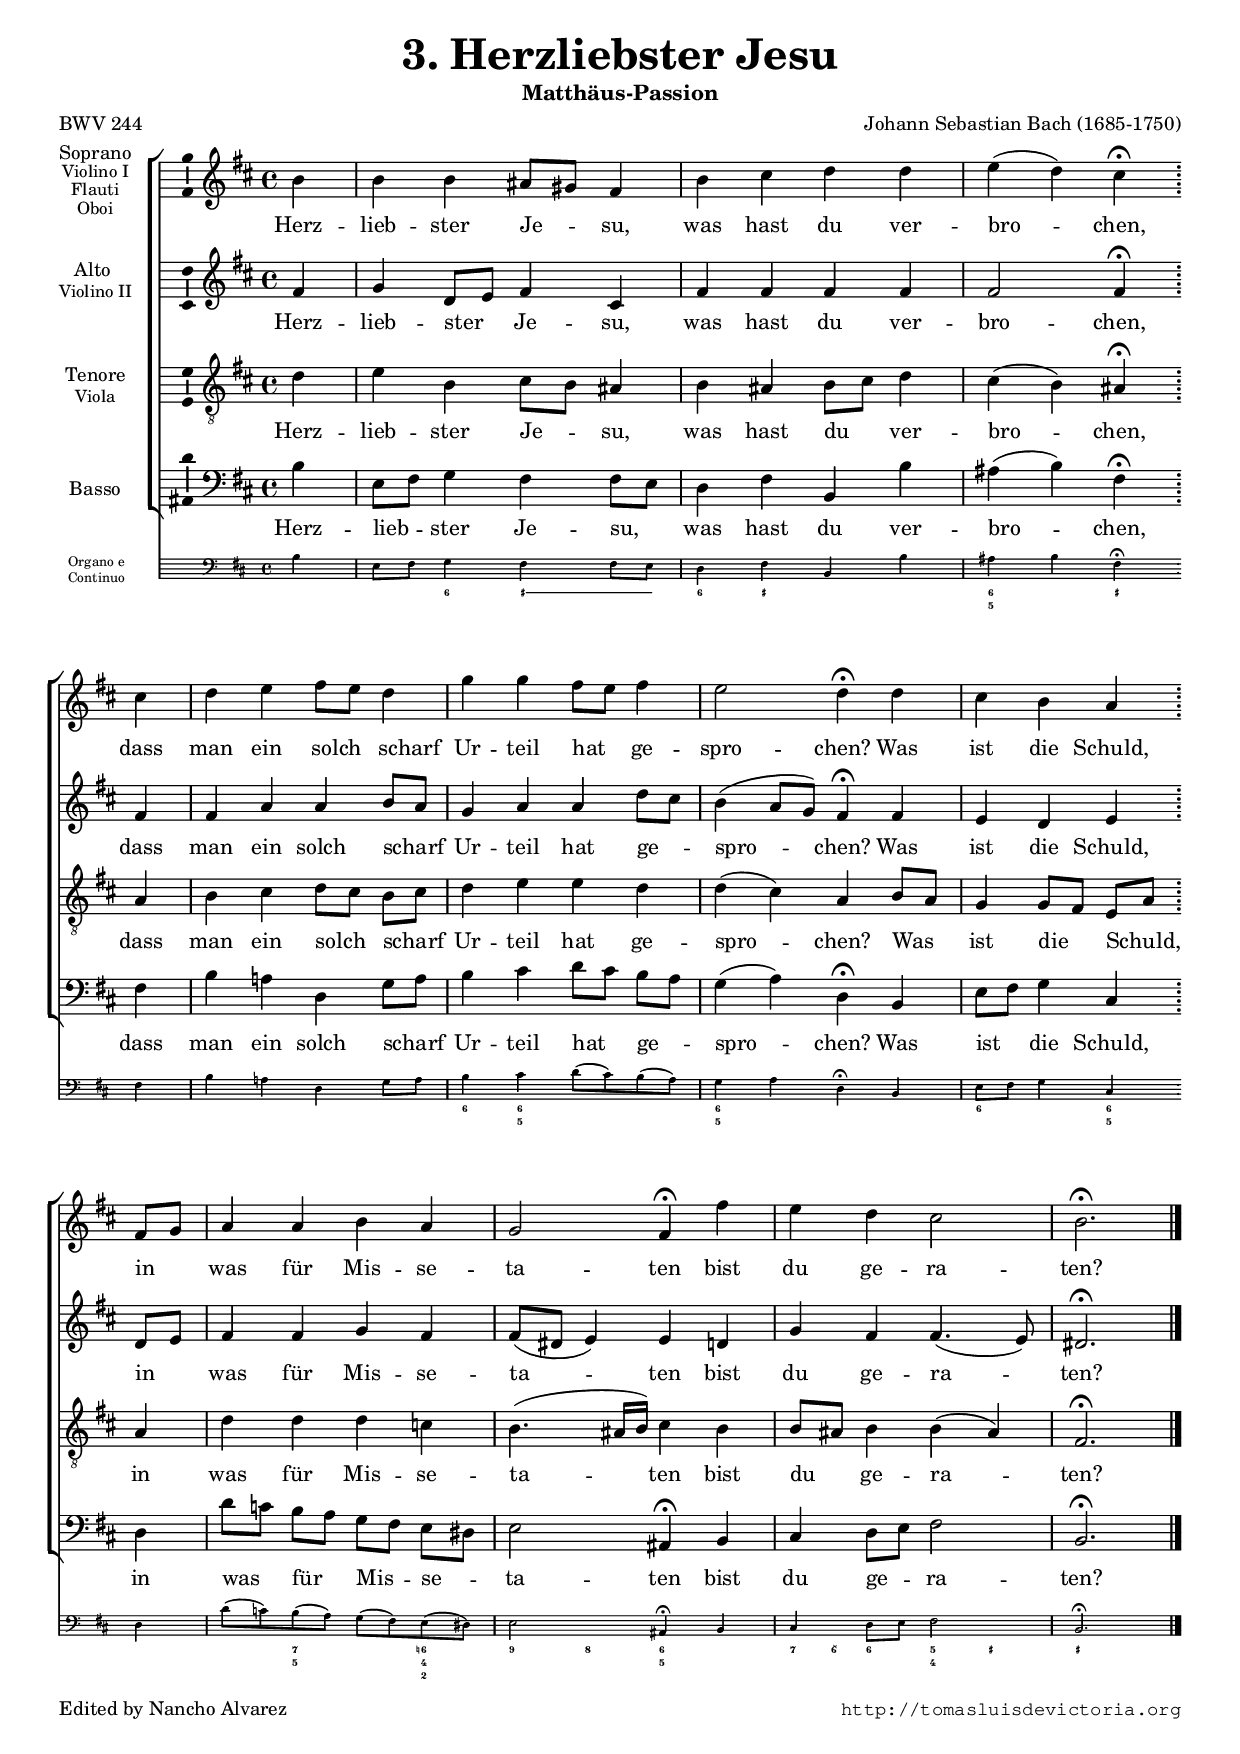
\version "2.22.0"

#(set-default-paper-size "a4")
#(set-global-staff-size 16.6)
#(ly:set-option 'point-and-click #f)
%mobile -s14.7 -i1.2 -m6

italicas=\override LyricText.font-shape = #'italic
rectas=\override LyricText.font-shape = #'upright
ss=\once \set suggestAccidentals = ##t
mtempo={\tempo 4 = 60}
mtempob={\tempo 4 = 30}
mt=#(define-music-function (offset) (number?) ; move lyric text
      #{ \once \override LyricText.X-offset = -$offset #})

htitle="BWV 244 - Herzliebster Jesu"
hcomposer="Bach"

\header {
	title=\markup{\fontsize #3 "3. Herzliebster Jesu"}
	subtitle="Matthäus-Passion"
%        subsubtitle=\markup{"BWV 244" \vspace #0 }
        composer="Johann Sebastian Bach (1685-1750)"
        pdfauthor=\composer
        %opus="(-)"
	poet=\markup{"BWV 244"}
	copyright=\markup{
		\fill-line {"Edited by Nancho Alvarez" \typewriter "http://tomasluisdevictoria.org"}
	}
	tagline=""
}

global={\key d \major \time 4/4 \partial 4
        \skip 1*11 \bar "|."
}


cantus=\relative c''{
	b4
	b b ais8[ gis] fis4
	b4 cis d d
	e4( d) \mtempob cis^\fermata \bar ";" \break
	\mtempo
	cis
	d e fis8[ e] d4
	g4 g fis8[ e] fis4
	e2 \mtempob d4^\fermata \mtempo d
	cis b a \bar ";" \break
	fis8[ g]
	a4 a b a
	g2 \mtempob fis4^\fermata \mtempo fis'
	e d cis2
	b2.^\fermata
}

altus=\relative c'{
	fis4
	g4 d8[ e] fis4 cis
	fis fis fis fis
	fis2 fis4^\fermata fis
	fis a a b8[ a]
	g4 a a d8[ cis]
	b4( a8[ g]) fis4^\fermata fis
	e d e d8[ e]
	fis4 fis g fis
	fis8[( dis] e4) e4 d
	g fis fis4.( e8)
	dis2.^\fermata
}

tenor=\relative c'{
	d4
	e4 b cis8[ b] ais4
	b ais b8[ cis] d4
	cis4( b) ais^\fermata ais
	b cis d8[ cis] b[ cis]
	d4 e e4 d
	d4( cis) a4 b8[ a]
	g4 g8[ fis] e[ a] a4
	d4 d d c
	b4.( ais16[ b]) cis4 b
	b8[ ais] b4 b( ais)
	fis2.^\fermata
}

bassus=\relative c'{
	b4
	e,8[ fis] g4 fis fis8[ e]
	d4 fis b, b'
	ais4( b) fis4^\fermata fis
	b a! d, g8[ a]
	b4 cis d8[ cis] b[ a]
	g4( a) d,^\fermata b
	e8[ fis] g4 cis, d
	d'8[ c] b[ a] g[ fis] e[ dis]
	e2 ais,4^\fermata b
	cis d8[ e] fis2
	b,2.\fermata
}

continuo=\relative c'{
        \set autoBeaming=##t
	b4
	e,8 fis g4 fis fis8 e
	d4 fis b, b'
	ais4 b fis4^\fermata fis
	b a! d, g8 a
	b4 cis d8( cis) b( a)
	g4 a d,^\fermata b
	e8 fis g4 cis, d
	d'8( c) b( a) g( fis) e( dis)
	e2 ais,4^\fermata b
	cis d8 e fis2
	b,2.\fermata 
}

cifrado=\figuremode{
 \override FiguredBass.BassFigure #'font-size = #-3
 s4
 s <6> \bassFigureExtendersOn <_+>4. <_+>8
 \bassFigureExtendersOff
 <6>4 <_+> s2
 <6 5>4 s <_+> s
 s1
 <6>4 <6 5> s2
 <6 5>4 s2.
 <6>2 <6 5>
 s4 <7 5>2 <6! 4 2>4
 <9>4 <8> <6 5>4 s
 <7>8 <6\\> <6>4 <5 4> <_+>
 <_+>2.
}


textocantus=\lyricmode{
Herz -- lieb -- ster Je -- su,
was hast du ver -- bro -- chen, 
dass man ein \mt #.5 solch \mt #.5 scharf
Ur -- teil hat ge -- spro -- chen? 
Was ist die Schuld,
in was für Mis -- se -- ta -- ten
bist du ge -- ra -- ten?
}

textoaltus=\lyricmode{
Herz -- lieb -- ster Je -- su,
was hast du ver -- bro -- chen, 
dass man ein solch scharf
Ur -- teil hat ge -- spro -- chen? 
Was ist die Schuld,
in was für Mis -- se -- ta -- ten
bist du ge -- ra -- ten?
}

textotenor=\lyricmode{
Herz -- lieb -- ster Je -- su,
was hast du ver -- bro -- chen, 
dass man ein solch scharf
Ur -- teil hat ge -- spro -- chen? 
Was ist die Schuld,
in was für Mis -- se -- ta -- ten
bist du ge -- ra -- ten?
}

textobassus=\lyricmode{
Herz -- lieb -- ster Je -- su,
was hast du ver -- bro -- chen, 
dass man ein solch scharf
Ur -- teil hat ge -- spro -- chen? 
Was ist die Schuld,
in was für Mis -- se -- ta -- ten
bist du ge -- ra -- ten?
}



\score {\transpose c' c'{

<<
\new ChoirStaff<<

	\new Staff <<\global
	\new Voice="v1" {
		\set Staff.instrumentName=\markup{\center-column {"Soprano" \smaller \raise #.9 "Violino I" \smaller \raise #1.8 "Flauti" \smaller \raise #2.7 "Oboi"}}
		\clef "treble"
		\cantus }
	\new Lyrics \lyricsto "v1" {\textocantus }
	>>

	\new Staff <<\global
	\new Voice="v2" {
		\set Staff.instrumentName=\markup{\center-column {"Alto " \raise #.5 \smaller "Violino II" }}
		\clef "treble"
		\altus }
	\new Lyrics \lyricsto "v2" {\textoaltus }
	>>
	
	\new Staff <<\global
	\new Voice="v3" {
		\set Staff.instrumentName=\markup{\center-column {"Tenore" \raise #.5 \smaller "Viola"}}
		\clef "G_8"
		\tenor }
	\new Lyrics \lyricsto "v3" {\textotenor }
	>>

	\new Staff <<\global
	\new Voice="v4" {
		\set Staff.instrumentName="Basso"
		\clef "bass"
		\bassus }
	\new Lyrics \lyricsto "v4" {\textobassus }
	>>

>>
	\new Staff \with{
          \remove Ambitus_engraver
          fontSize = #-4
          \override StaffSymbol #'staff-space = #(magstep -5)
      	}<<\global
	\new Voice="v5" {
		\set Staff.instrumentName=\markup{\larger \center-column{"Organo e" \raise #1.5 "Continuo"}}
		\clef "bass"
		\continuo }
	\new FiguredBass {\cifrado }
	>>

>>

	} % transpose

\layout{ 
	\context {\Lyrics 
		\override VerticalAxisGroup.staff-affinity = #UP
		\override VerticalAxisGroup.nonstaff-relatedstaff-spacing =
			#'((basic-distance . 0) (minimum-distance . 0) (padding . 1))
		\override LyricText.font-size = #1.2
		\override LyricHyphen.minimum-distance = #0.5
	}
	\context {\Score 
		tempoHideNote = ##t
		\override BarNumber.padding = #2 
	}
	\context {\Voice 
		%melismaBusyProperties = #'()
		autoBeaming = ##f
	}
	\context {\Staff 
                %\RemoveEmptyStaves
                %\override VerticalAxisGroup.remove-first = ##t
		\override VerticalAxisGroup.staff-staff-spacing =
			#'((basic-distance . 11) (minimum-distance . 0) (padding . 1))
		\consists Ambitus_engraver 
		\override LigatureBracket.padding = #1
	}
}

%\midi { \mtempo }

}


\paper{
	evenHeaderMarkup=\markup  \fill-line { \fromproperty #'page:page-number-string \htitle \hcomposer }
	oddHeaderMarkup= \markup  \fill-line { \on-the-fly #not-first-page \hcomposer \on-the-fly #not-first-page \htitle \on-the-fly #not-first-page \fromproperty #'page:page-number-string }
	%system-count=20
	%page-count = 1
	systems-per-page = 3
	ragged-last-bottom = ##f
	indent=1.7\cm
	system-system-spacing =
	#'((basic-distance . 20) (minimum-distance . 0) (padding . 5))
	top-system-spacing = % header
	#'((basic-distance . 8) (minimum-distance . 0) (padding . 0))
	last-bottom-spacing = % footer
	#'((basic-distance . 14) (minimum-distance . 0) (padding . 0))
	markup-system-spacing.padding = #1.5
}



